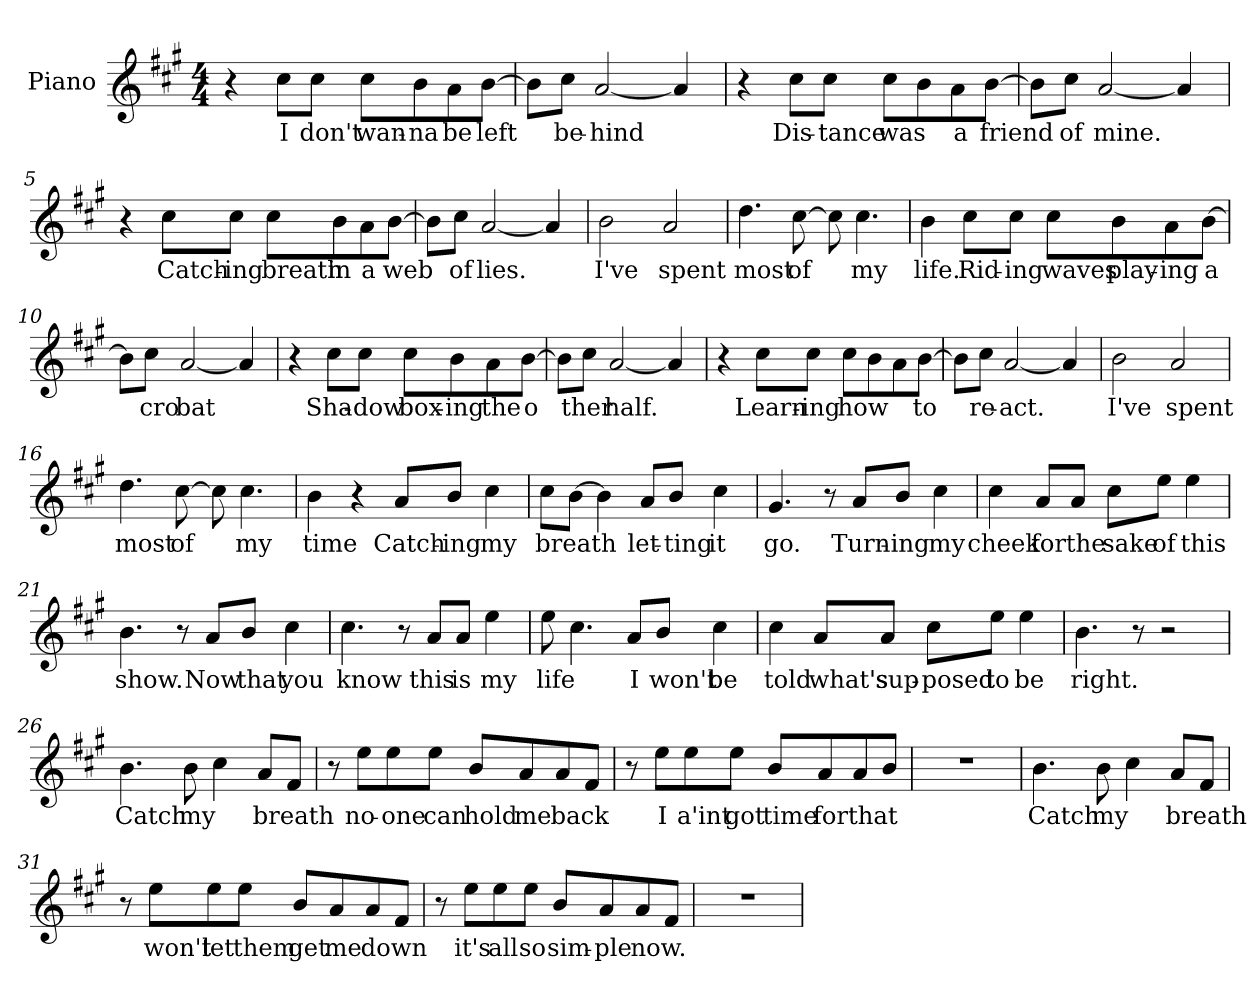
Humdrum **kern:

**kern	**text
*part1	*part1
*staff1	*staff1
*I"Piano	*
*I'Pno.	*
*clefG2	*
*k[f#c#g#]	*
*A:	*
*M4/4	*
=1	=1
4r	.
8cc#\L	I
8cc#\J	don't
8cc#\L	wan-
8b\	-na
8a\	be
[8b\J	left
=2	=2
8b\L]	.
8cc#\J	be-
[2a/	-hind
4a/]	.
=3	=3
4r	.
8cc#\L	Dis-
8cc#\J	-tance
8cc#\L	was
8b\	.
8a\	a
[8b\J	friend
!!LO:LB:g=z
=4	=4
8b\L]	.
8cc#\J	of
[2a/	mine.
4a/]	.
=5	=5
4r	.
8cc#\L	Catch-
8cc#\J	-ing
8cc#\L	breath
8b\	in
8a\	a
[8b\J	web
=6	=6
8b\L]	.
8cc#\J	of
[2a/	lies.
4a/]	.
=7	=7
2b\	I've
2a/	spent
!!LO:LB:g=z
=8	=8
4.dd\	most
[8cc#\	of
8cc#\]	.
4.cc#\	my
=9	=9
4b\	life.
8cc#\L	Rid-
8cc#\J	-ing
8cc#\L	waves
8b\	play-
8a\	-ing
[8b\J	a
=10	=10
8b\L]	.
8cc#\J	cro
[2a/	bat
4a/]	.
!!LO:LB:g=z
=11	=11
4r	.
8cc#\L	Sha-
8cc#\J	-dow
8cc#\L	box-
8b\	-ing
8a\	the
[8b\J	o
=12	=12
8b\L]	.
8cc#\J	ther
[2a/	half.
4a/]	.
=13	=13
4r	.
8cc#\L	Learn-
8cc#\J	-ing
8cc#\L	how
8b\	.
8a\	.
[8b\J	to
!!LO:LB:g=z
=14	=14
8b\L]	.
8cc#\J	re-
[2a/	-act.
4a/]	.
=15	=15
2b\	I've
2a/	spent
=16	=16
4.dd\	most
[8cc#\	of
8cc#\]	.
4.cc#\	my
=17	=17
4b\	time
4r	.
8a/L	Catch-
8b/J	-ing
4cc#\	my
!!LO:LB:g=z
=18	=18
8cc#\L	breath
[8b\J	.
4b\]	.
8a/L	let-
8b/J	-ting
4cc#\	it
=19	=19
4.g#/	go.
8r	.
8a/L	Turn-
8b/J	-ing
4cc#\	my
=20	=20
4cc#\	cheek
8a/L	for
8a/J	the
8cc#\L	sake
8ee\J	of
4ee\	this
!!LO:LB:g=z
=21	=21
4.b\	show.
8r	.
8a/L	Now
8b/J	that
4cc#\	you
=22	=22
4.cc#\	know
8r	.
8a/L	this
8a/J	is
4ee\	my
=23	=23
8ee\	life
4.cc#\	.
8a/L	I
8b/J	won't
4cc#\	be
!!LO:LB:g=z
=24	=24
4cc#\	told
8a/L	what's
8a/J	sup-
8cc#\L	-posed
8ee\J	to
4ee\	be
=25	=25
4.b\	right.
8r	.
2r	.
=26	=26
4.b\	Catch
8b\	my
4cc#\	.
8a/L	breath
8f#/J	.
!!LO:PB:g=z
=27	=27
8r	.
8ee\L	no-
8ee\	-one
8ee\J	can
8b/L	hold
8a/	me
8a/	back
8f#/J	.
=28	=28
8r	.
8ee\L	I
8ee\	a'int
8ee\J	got
8b/L	time
8a/	for
8a/	that
8b/J	.
=29	=29
1r	.
!!LO:LB:g=z
=30	=30
4.b\	Catch
8b\	my
4cc#\	.
8a/L	breath
8f#/J	.
=31	=31
8r	.
8ee\L	won't
8ee\	let
8ee\J	them
8b/L	get
8a/	me
8a/	down
8f#/J	.
!!LO:LB:g=z
=32	=32
8r	.
8ee\L	it's
8ee\	all
8ee\J	so
8b/L	sim-
8a/	-ple
8a/	now.
8f#/J	.
=33	=33
1r	.
=	=
*-	*-
